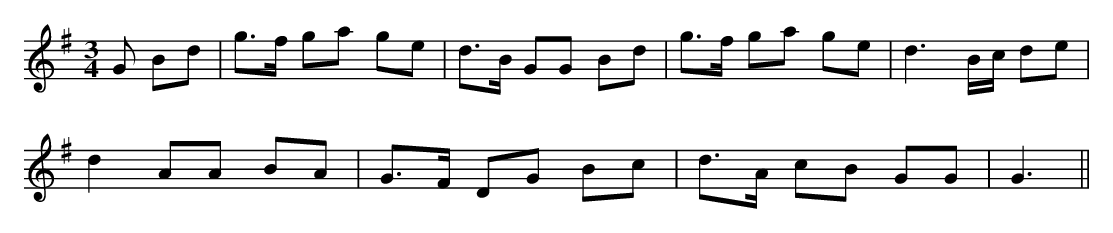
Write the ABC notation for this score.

X:1
M:3/4
K:G
G Bd|g>f ga ge|d>B GG Bd|g>f ga ge|d3 B/c/ de|
d2 AA BA|G>F DG Bc|d>A cB GG|G3||
